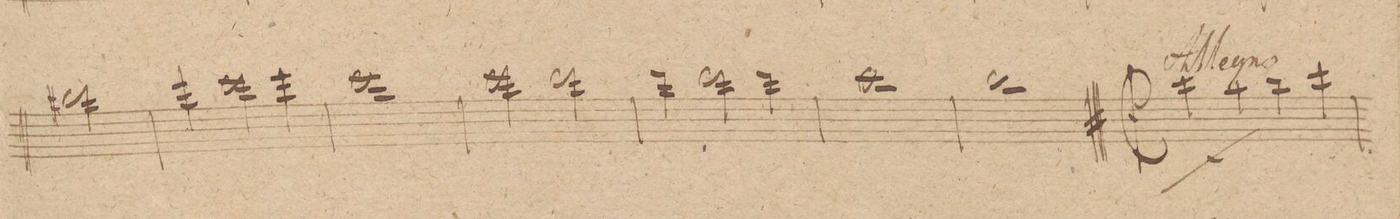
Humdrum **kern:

**kern	**dynam
*I"Flauto. 1mo	*
*clefG2	*
*k[f#c#g#]	*
*met(c)	*
*M4/4	*
2ddd#X\	.
=13	=13
4eee\	.
2eee\	.
4eee\	.
=14	=14
1eee	.
=15	=15
2eee\	.
2ddd\	.
=16	=16
4ddd\	.
2ddd\	.
4ddd\	.
=17	=17
1ccc#	.
=18	=18
1bb	.
=19||	=19||
*M4/4	*
*met(c|)	*
*mmet(c)	*
4ccc#\	f
4aa\	.
4bb\	.
4ccc#\	.
=20	=20
*-	*-
